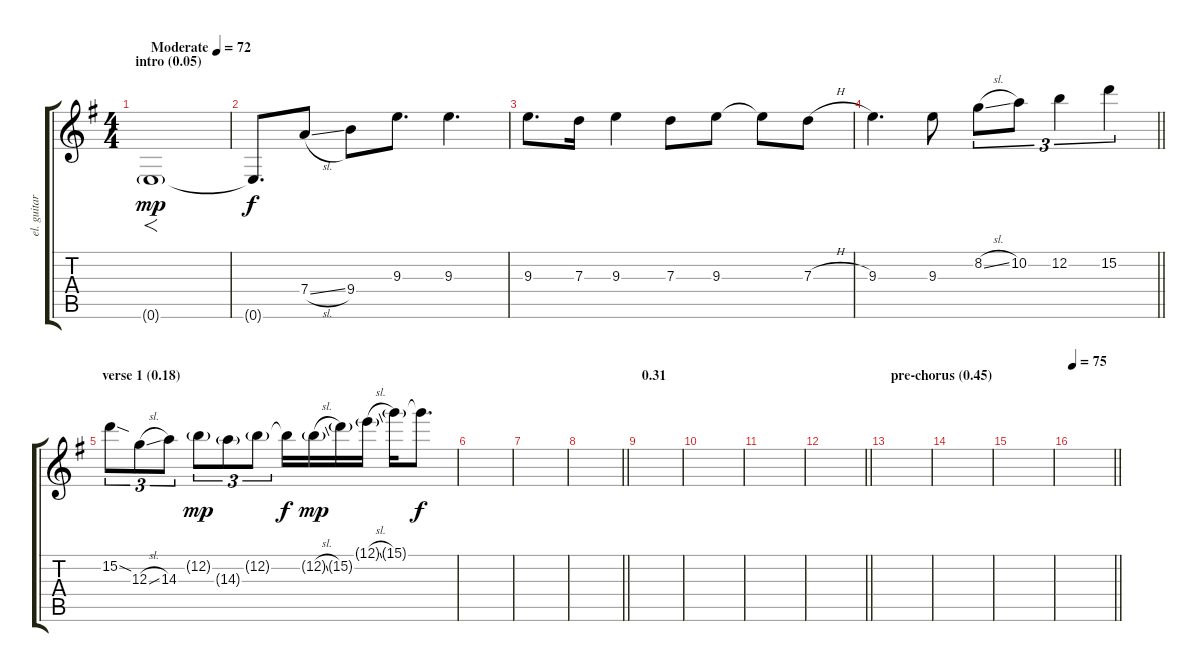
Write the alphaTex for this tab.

\track ("el. guitar 1" "el. guitar") {instrument overdrivenguitar}
\staff {score tabs}
\tuning (E4 B3 G3 D3 A2 E2) {hide}
\ts (4 4)
\section ("" "intro (0.05)")
\tempo (72 "Moderate")
\clef g2
\ks g
0.6{g}.1{f dy mp instrument overdrivenguitar} |
0.6{t}.8{d dy f} 7.4{sl}.8 9.4.8 9.3.8{d} 9.3.4{d} |
9.3.8{d} 7.3.16 9.3.4 7.3.8 9.3.8 9.3{t}.8 7.3{h}.8 |
\barLineRight lightlight
9.3.4{d} 9.3.8 8.2{sl}.8{tu (3 2)} 10.2.8{tu (3 2)} 12.2.4{tu (3 2)} 15.2.4{tu (3 2)} |
\section ("" "verse 1 (0.18)")
15.2{sod}.8{tu (3 2)} 12.3{sl}.8{tu (3 2)} 14.3.8{tu (3 2)} 12.2{g}.8{tu (3 2) dy mp} 14.3{g}.8{tu (3 2)} 12.2{g}.8{tu (3 2)} 12.2{t}.16{dy f} 12.2{sl g}.16{dy mp} 15.2{g}.16 12.1{sl g}.16 15.1{g}.16 15.1{t}.8{d dy f} |
|
|
\barLineRight lightlight
|
\section ("" "0.31")
|
|
|
\barLineRight lightlight
|
\section ("" "pre-chorus (0.45)")
|
|
|
\tempo 75
\barLineRight lightlight
